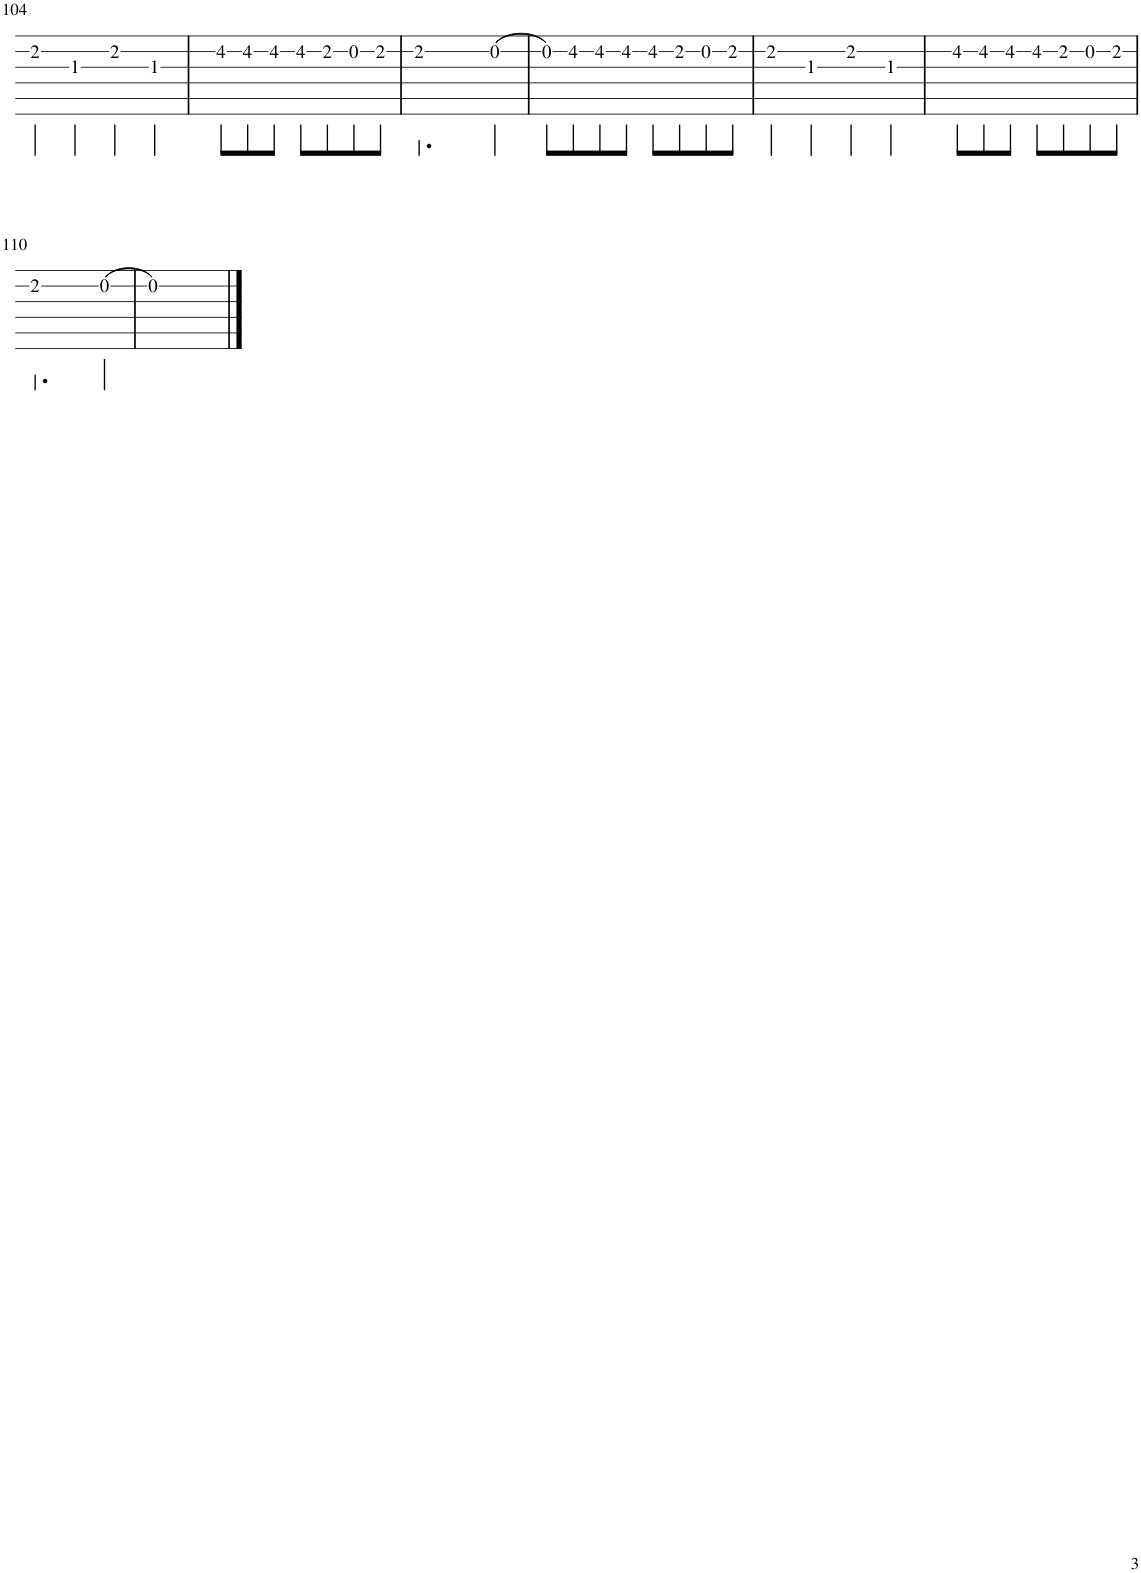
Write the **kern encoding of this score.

**kern
*part1
*staff1
*I"Guitar
*I'Guit.
!!LO:PB:g=z
*
*k[b-e-a-d-g-]
*M4/4
=104
4d-\
4A-\
4d-\
4A-\
=105
8r
8e-\L
8e-\
8e-\J
8e-\L
8d-\
8c-\
8d-\J
=106
2.d-\
[4c-\
=107
8c-\L]
8e-\
8e-\
8e-\J
8e-\L
8d-\
8c-\
8d-\J
=108
4d-\
4A-\
4d-\
4A-\
=109
8r
8e-\L
8e-\
8e-\J
8e-\L
8d-\
8c-\
8d-\J
!!LO:LB:g=z
=110
2.d-\
[4c-\
=111
1c-]
==
*-
